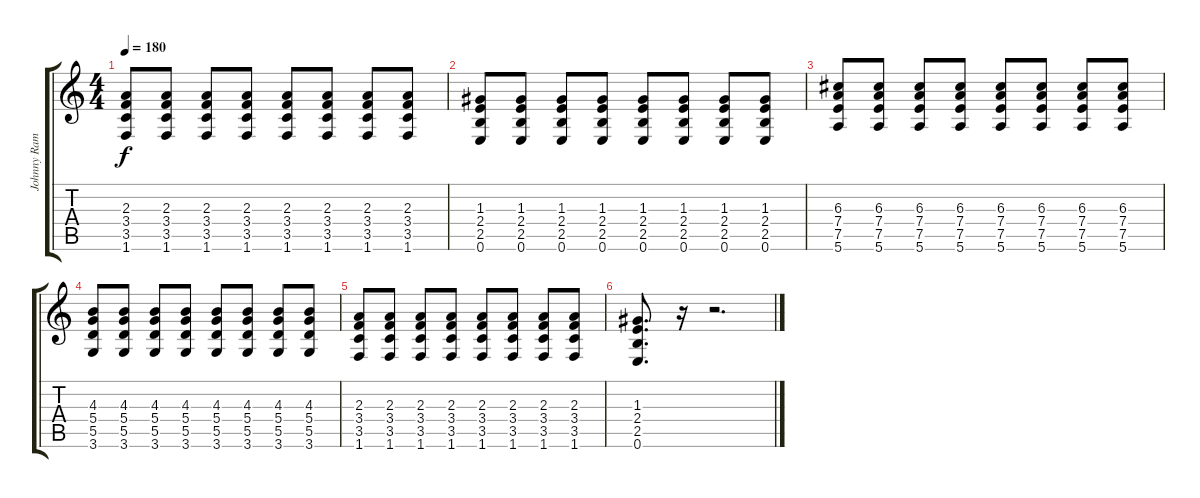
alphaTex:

\track ("Johnny Ramone" "Johnny Ram") {instrument overdrivenguitar}
\staff {score tabs}
\tuning (E4 B3 G3 D3 A2 E2) {hide}
\ts (4 4)
\tempo 180
\clef g2
\ks c
(2.3 3.4 3.5 1.6).8{dy f} (2.3 3.4 3.5 1.6).8 (2.3 3.4 3.5 1.6).8 (2.3 3.4 3.5 1.6).8 (2.3 3.4 3.5 1.6).8 (2.3 3.4 3.5 1.6).8 (2.3 3.4 3.5 1.6).8 (2.3 3.4 3.5 1.6).8 |
(1.3 2.4 2.5 0.6).8 (1.3 2.4 2.5 0.6).8 (1.3 2.4 2.5 0.6).8 (1.3 2.4 2.5 0.6).8 (1.3 2.4 2.5 0.6).8 (1.3 2.4 2.5 0.6).8 (1.3 2.4 2.5 0.6).8 (1.3 2.4 2.5 0.6).8 |
(6.3 7.4 7.5 5.6).8 (6.3 7.4 7.5 5.6).8 (6.3 7.4 7.5 5.6).8 (6.3 7.4 7.5 5.6).8 (6.3 7.4 7.5 5.6).8 (6.3 7.4 7.5 5.6).8 (6.3 7.4 7.5 5.6).8 (6.3 7.4 7.5 5.6).8 |
(4.3 5.4 5.5 3.6).8 (4.3 5.4 5.5 3.6).8 (4.3 5.4 5.5 3.6).8 (4.3 5.4 5.5 3.6).8 (4.3 5.4 5.5 3.6).8 (4.3 5.4 5.5 3.6).8 (4.3 5.4 5.5 3.6).8 (4.3 5.4 5.5 3.6).8 |
(2.3 3.4 3.5 1.6).8 (2.3 3.4 3.5 1.6).8 (2.3 3.4 3.5 1.6).8 (2.3 3.4 3.5 1.6).8 (2.3 3.4 3.5 1.6).8 (2.3 3.4 3.5 1.6).8 (2.3 3.4 3.5 1.6).8 (2.3 3.4 3.5 1.6).8 |
(1.3 2.4 2.5 0.6).8{d} r.16 r.2{d}
